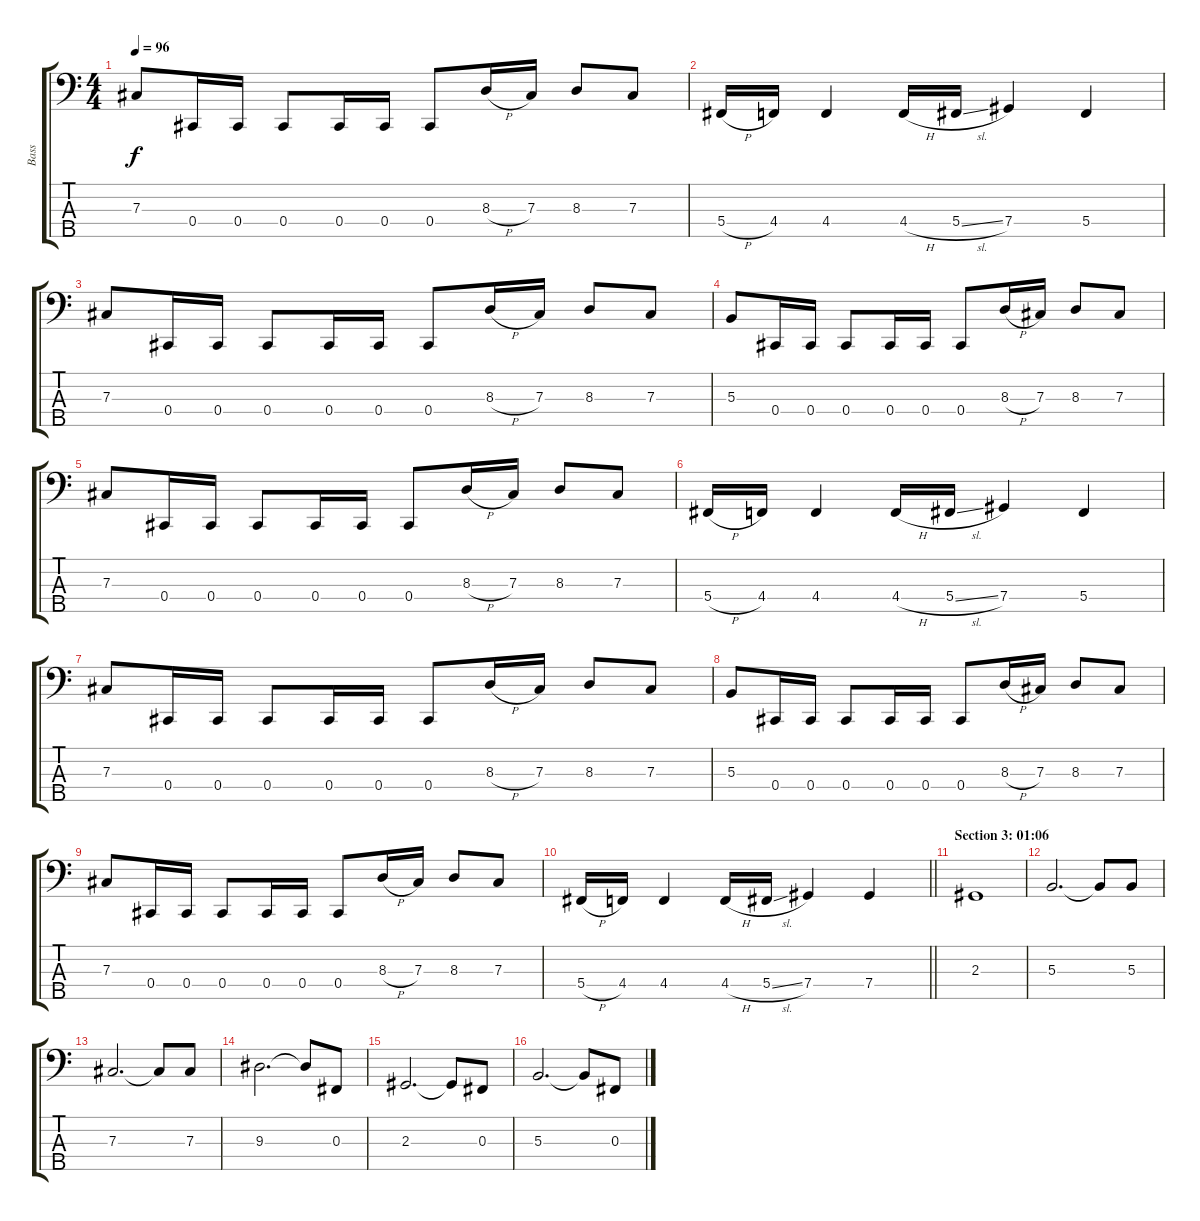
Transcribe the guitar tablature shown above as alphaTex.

\track ("Bass" "Bass") {instrument electricbasspick}
\staff {score tabs}
\tuning (E2 B1 Gb1 Db1 Ab0) {hide}
\ts (4 4)
\tempo 96
\clef f4
\ks c
7.3.8{dy f} 0.4.16 0.4.16 0.4.8 0.4.16 0.4.16 0.4.8 8.3{h}.16 7.3.16 8.3.8 7.3.8 |
5.4{h}.16 4.4.16 4.4.4 4.4{h}.16 5.4{sl}.16 7.4.4 5.4.4 |
7.3.8 0.4.16 0.4.16 0.4.8 0.4.16 0.4.16 0.4.8 8.3{h}.16 7.3.16 8.3.8 7.3.8 |
5.3.8 0.4.16 0.4.16 0.4.8 0.4.16 0.4.16 0.4.8 8.3{h}.16 7.3.16 8.3.8 7.3.8 |
7.3.8 0.4.16 0.4.16 0.4.8 0.4.16 0.4.16 0.4.8 8.3{h}.16 7.3.16 8.3.8 7.3.8 |
5.4{h}.16 4.4.16 4.4.4 4.4{h}.16 5.4{sl}.16 7.4.4 5.4.4 |
7.3.8 0.4.16 0.4.16 0.4.8 0.4.16 0.4.16 0.4.8 8.3{h}.16 7.3.16 8.3.8 7.3.8 |
5.3.8 0.4.16 0.4.16 0.4.8 0.4.16 0.4.16 0.4.8 8.3{h}.16 7.3.16 8.3.8 7.3.8 |
7.3.8 0.4.16 0.4.16 0.4.8 0.4.16 0.4.16 0.4.8 8.3{h}.16 7.3.16 8.3.8 7.3.8 |
\barLineRight lightlight
5.4{h}.16 4.4.16 4.4.4 4.4{h}.16 5.4{sl}.16 7.4.4 7.4.4 |
\section ("" "Section 3: 01:06")
2.3.1 |
5.3.2{d} 5.3{t}.8 5.3.8 |
7.3.2{d} 7.3{t}.8 7.3.8 |
9.3.2{d} 9.3{t}.8 0.3.8 |
2.3.2{d} 2.3{t}.8 0.3.8 |
5.3.2{d} 5.3{t}.8 0.3.8
